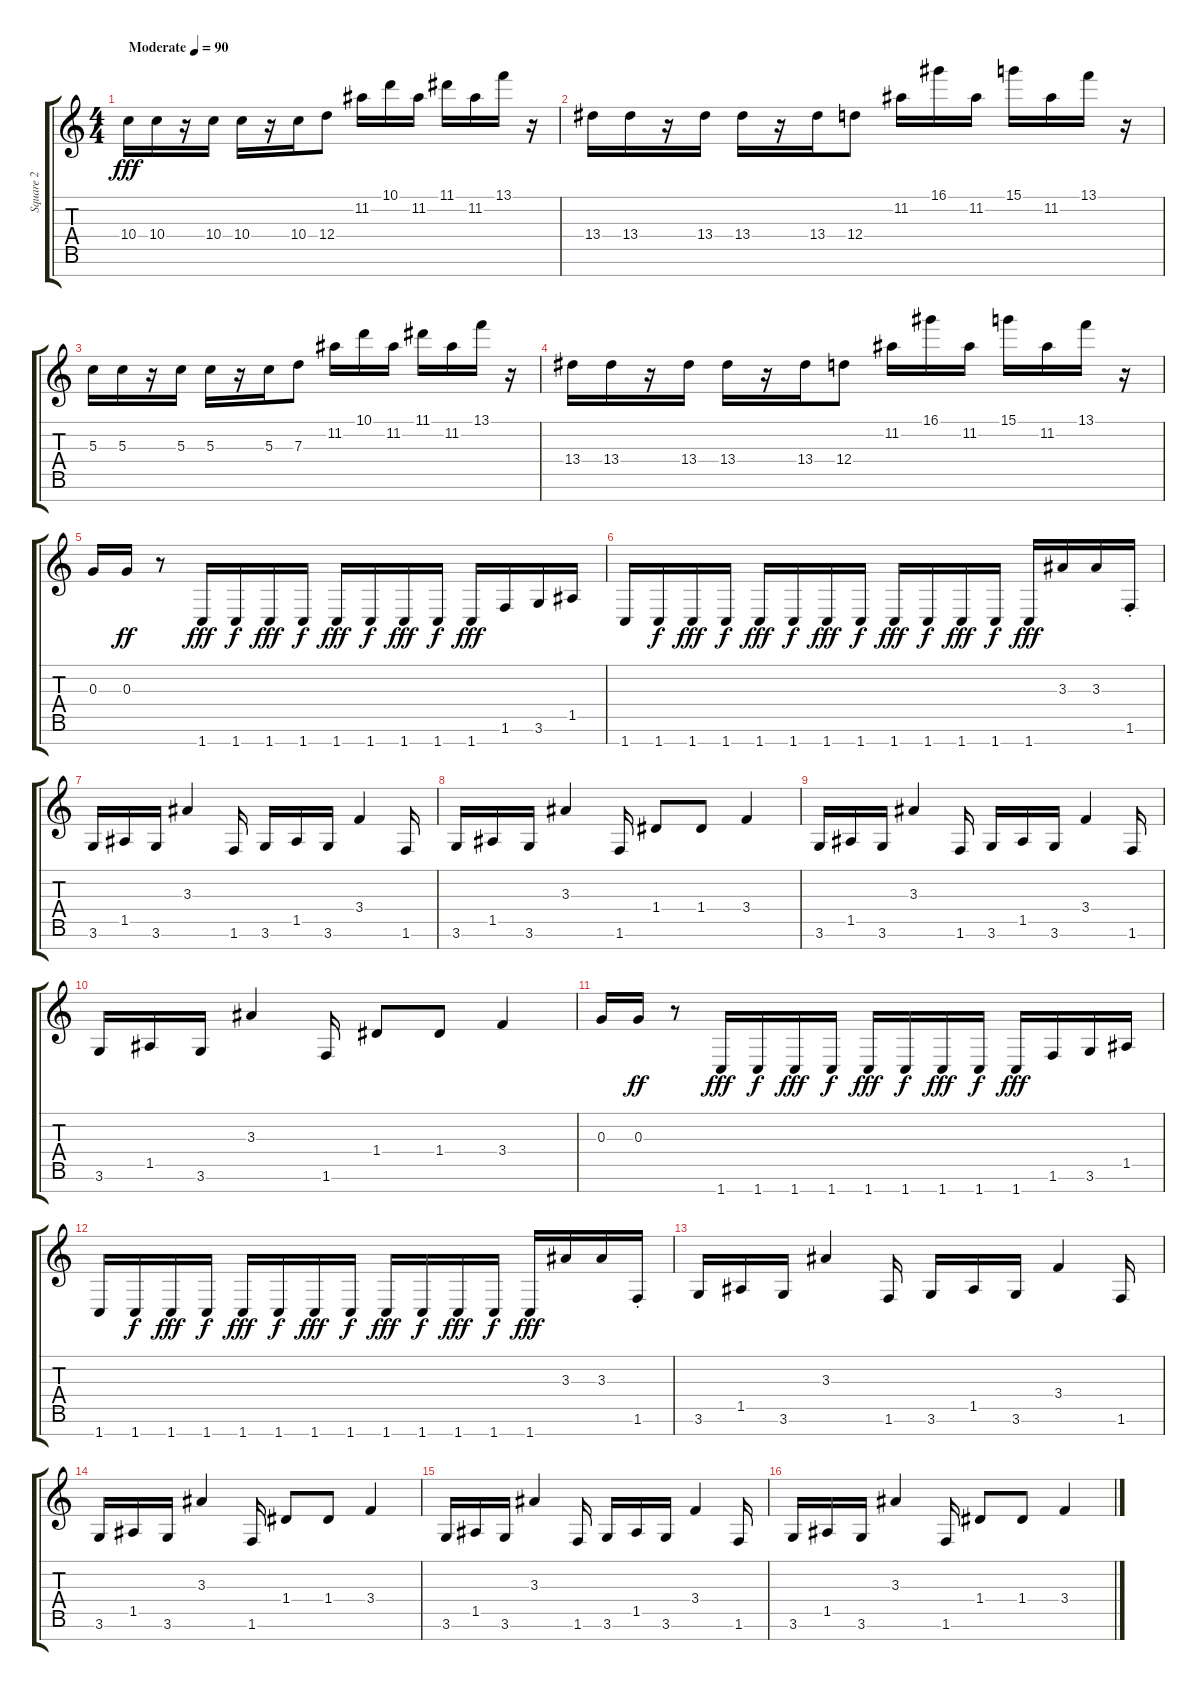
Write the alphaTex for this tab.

\track ("Square 2" "Square 2") {instrument electricguitarjazz}
\staff {score tabs}
\tuning (E4 B3 G3 D3 A2 E2 B1) {hide}
\ts (4 4)
\tempo (90 "Moderate")
\clef g2
\ks c
10.4.16{dy fff instrument electricguitarjazz} 10.4.16 r.16 10.4.16 10.4.16 r.16 10.4.16 12.4.8 11.2.16 10.1.16 11.2.16 11.1.16 11.2.16 13.1.16 r.16 |
13.4.16 13.4.16 r.16 13.4.16 13.4.16 r.16 13.4.16 12.4.8 11.2.16 16.1.16 11.2.16 15.1.16 11.2.16 13.1.16 r.16 |
5.3.16 5.3.16 r.16 5.3.16 5.3.16 r.16 5.3.16 7.3.8 11.2.16 10.1.16 11.2.16 11.1.16 11.2.16 13.1.16 r.16 |
13.4.16 13.4.16 r.16 13.4.16 13.4.16 r.16 13.4.16 12.4.8 11.2.16 16.1.16 11.2.16 15.1.16 11.2.16 13.1.16 r.16 |
0.3.16 0.3.16{dy ff} r.8 1.7.16{dy fff} 1.7.16{dy f} 1.7.16{dy fff} 1.7.16{dy f} 1.7.16{dy fff} 1.7.16{dy f} 1.7.16{dy fff} 1.7.16{dy f} 1.7.16{dy fff} 1.6.16 3.6.16 1.5.16 |
1.7.16 1.7.16{dy f} 1.7.16{dy fff} 1.7.16{dy f} 1.7.16{dy fff} 1.7.16{dy f} 1.7.16{dy fff} 1.7.16{dy f} 1.7.16{dy fff} 1.7.16{dy f} 1.7.16{dy fff} 1.7.16{dy f} 1.7.16{dy fff} 3.3.16 3.3.16 1.6{st}.16 |
3.6.16 1.5.16 3.6.16 3.3.4 1.6.16 3.6.16 1.5.16 3.6.16 3.4.4 1.6.16 |
3.6.16 1.5.16 3.6.16 3.3.4 1.6.16 1.4.8 1.4.8 3.4.4 |
3.6.16 1.5.16 3.6.16 3.3.4 1.6.16 3.6.16 1.5.16 3.6.16 3.4.4 1.6.16 |
3.6.16 1.5.16 3.6.16 3.3.4 1.6.16 1.4.8 1.4.8 3.4.4 |
0.3.16 0.3.16{dy ff} r.8 1.7.16{dy fff} 1.7.16{dy f} 1.7.16{dy fff} 1.7.16{dy f} 1.7.16{dy fff} 1.7.16{dy f} 1.7.16{dy fff} 1.7.16{dy f} 1.7.16{dy fff} 1.6.16 3.6.16 1.5.16 |
1.7.16 1.7.16{dy f} 1.7.16{dy fff} 1.7.16{dy f} 1.7.16{dy fff} 1.7.16{dy f} 1.7.16{dy fff} 1.7.16{dy f} 1.7.16{dy fff} 1.7.16{dy f} 1.7.16{dy fff} 1.7.16{dy f} 1.7.16{dy fff} 3.3.16 3.3.16 1.6{st}.16 |
3.6.16 1.5.16 3.6.16 3.3.4 1.6.16 3.6.16 1.5.16 3.6.16 3.4.4 1.6.16 |
3.6.16 1.5.16 3.6.16 3.3.4 1.6.16 1.4.8 1.4.8 3.4.4 |
3.6.16 1.5.16 3.6.16 3.3.4 1.6.16 3.6.16 1.5.16 3.6.16 3.4.4 1.6.16 |
3.6.16 1.5.16 3.6.16 3.3.4 1.6.16 1.4.8 1.4.8 3.4.4
